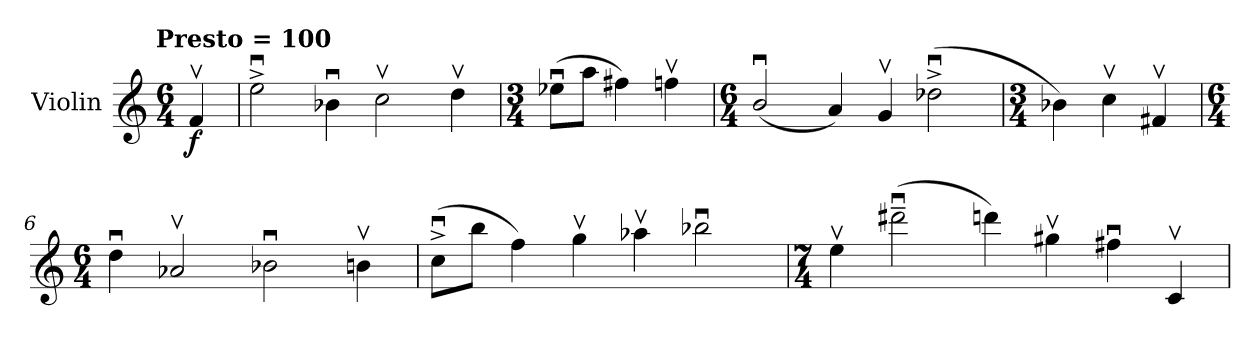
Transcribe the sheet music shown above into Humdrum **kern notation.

**kern	**dynam
*part1	*part1
*staff1	*staff1
*I"Violin	*
*I'Vln.	*
*clefG2	*
*k[]	*
!!LO:TX:omd:t=Presto  = 100
*M6/4	*
*MM300	*
=1	=1
!	!LO:DY:b
4fv/	f
=2	=2
2ee^u\	.
4b-Xu\	.
2ccv\	.
4ddv\	.
=3	=3
*M3/4	*
(>8ee-Xu\L	.
8aa\J	.
4ff#X\)	.
4ffnv\	.
=4	=4
*M6/4	*
(<2bu/	.
4a/)	.
4gv/	.
(>2dd-X^u\	.
=5	=5
*M3/4	*
4b-X\)	.
4ccv\	.
4f#Xv/	.
=6	=6
*M6/4	*
4ddu\	.
2a-Xv/	.
2b-Xu\	.
4bnv\	.
!!LO:LB:g=z
=7	=7
(>8cc^u\L	.
8bb\J	.
4ff\)	.
4ggv\	.
4aa-Xv\	.
2bb-Xu\	.
=8	=8
*M7/4	*
4eev\	.
(>2ddd#X~u\	.
4dddn\)	.
4gg#Xv\	.
4ff#Xu\	.
4cv/	.
=	=
*-	*-
